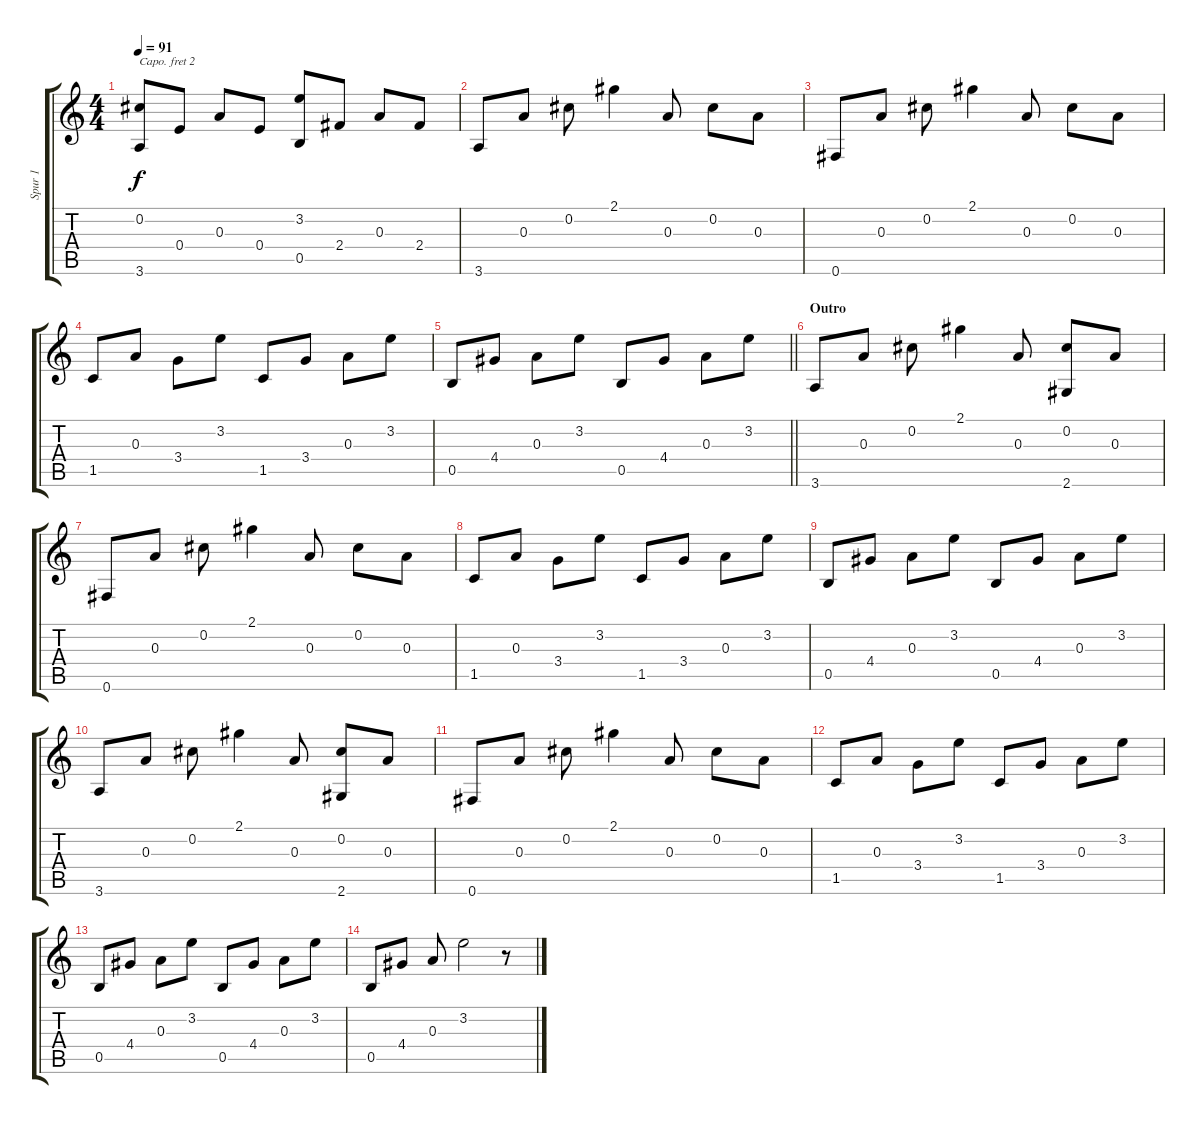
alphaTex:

\track ("Spur 1" "Spur 1") {instrument acousticguitarsteel}
\staff {score tabs}
\capo 2
\tuning (E4 B3 G3 D3 A2 E2) {hide}
\ts (4 4)
\tempo 91
\clef g2
\ks c
(0.2 3.6).8{dy f} 0.4.8 0.3.8 0.4.8 (3.2 0.5).8 2.4.8 0.3.8 2.4.8 |
3.6.8 0.3.8 0.2.8 2.1.4 0.3.8 0.2.8 0.3.8 |
0.6.8 0.3.8 0.2.8 2.1.4 0.3.8 0.2.8 0.3.8 |
1.5.8 0.3.8 3.4.8 3.2.8 1.5.8 3.4.8 0.3.8 3.2.8 |
\barLineRight lightlight
0.5.8 4.4.8 0.3.8 3.2.8 0.5.8 4.4.8 0.3.8 3.2.8 |
\section ("" "Outro")
3.6.8 0.3.8 0.2.8 2.1.4 0.3.8 (0.2 2.6).8 0.3.8 |
0.6.8 0.3.8 0.2.8 2.1.4 0.3.8 0.2.8 0.3.8 |
1.5.8 0.3.8 3.4.8 3.2.8 1.5.8 3.4.8 0.3.8 3.2.8 |
0.5.8 4.4.8 0.3.8 3.2.8 0.5.8 4.4.8 0.3.8 3.2.8 |
3.6.8 0.3.8 0.2.8 2.1.4 0.3.8 (0.2 2.6).8 0.3.8 |
0.6.8 0.3.8 0.2.8 2.1.4 0.3.8 0.2.8 0.3.8 |
1.5.8 0.3.8 3.4.8 3.2.8 1.5.8 3.4.8 0.3.8 3.2.8 |
0.5.8 4.4.8 0.3.8 3.2.8 0.5.8 4.4.8 0.3.8 3.2.8 |
0.5.8 4.4.8 0.3.8 3.2.2 r.8
